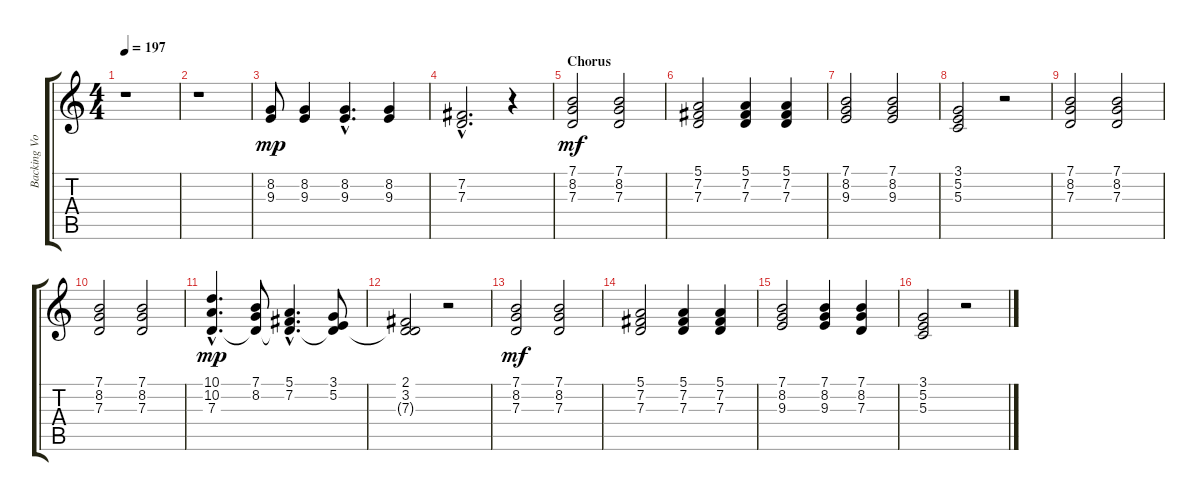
\track ("Backing Vocals" "Backing Vo") {instrument choiraahs}
\staff {score tabs}
\tuning (E4 B3 G3 D3 A2 E2) {hide}
\ts (4 4)
\tempo 197
\clef g2
\ks c
r.1{dy mp} |
r.1 |
(8.2 9.3).8 (8.2 9.3).4 (8.2{hac} 9.3{hac}).4{d} (8.2 9.3).4 |
(7.2{hac} 7.3{hac}).2{d} r.4 |
\section ("" "Chorus")
(7.1 8.2 7.3).2{dy mf} (7.1 8.2 7.3).2 |
(5.1 7.2 7.3).2 (5.1 7.2 7.3).4 (5.1 7.2 7.3).4 |
(7.1 8.2 9.3).2 (7.1 8.2 9.3).2 |
(3.1 5.2 5.3).2 r.2 |
(7.1 8.2 7.3).2 (7.1 8.2 7.3).2 |
(7.1 8.2 7.3).2 (7.1 8.2 7.3).2 |
(10.1{hac} 10.2{hac} 7.3{hac}).4{d dy mp} (7.1 8.2 7.3{t}).8 (5.1{hac} 7.2{hac} 7.3{hac t}).4{d} (3.1 5.2 7.3{t}).8 |
(2.1 3.2 7.3{t}).2 r.2 |
(7.1 8.2 7.3).2{dy mf} (7.1 8.2 7.3).2 |
(5.1 7.2 7.3).2 (5.1 7.2 7.3).4 (5.1 7.2 7.3).4 |
(7.1 8.2 9.3).2 (7.1 8.2 9.3).4 (7.1 8.2 7.3).4 |
(3.1 5.2 5.3).2 r.2
